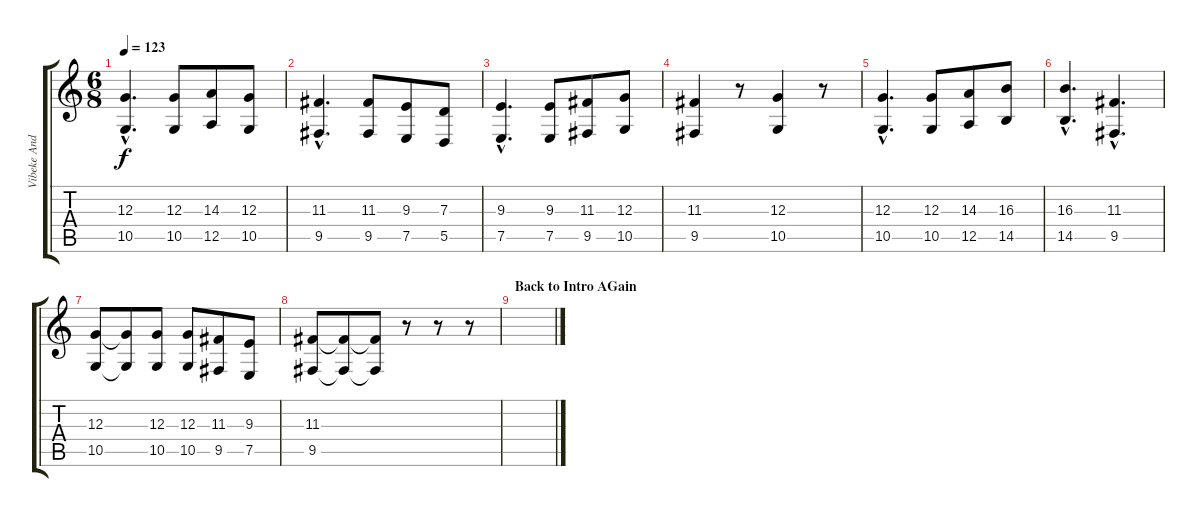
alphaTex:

\track ("Vibeke And Choir" "Vibeke And") {instrument choiraahs}
\staff {score tabs}
\tuning (E4 B3 G3 D3 A2 E2) {hide}
\ts (6 8)
\tempo 123
\clef g2
\ks c
(12.3{hac} 10.5{hac}).4{d dy f} (12.3 10.5).8 (14.3 12.5).8 (12.3 10.5).8 |
(11.3{hac} 9.5{hac}).4{d} (11.3 9.5).8 (9.3 7.5).8 (7.3 5.5).8 |
(9.3{hac} 7.5{hac}).4{d} (9.3 7.5).8 (11.3 9.5).8 (12.3 10.5).8 |
(11.3 9.5).4 r.8 (12.3 10.5).4 r.8 |
(12.3{hac} 10.5{hac}).4{d} (12.3 10.5).8 (14.3 12.5).8 (16.3 14.5).8 |
(16.3{hac} 14.5{hac}).4{d} (11.3{hac} 9.5{hac}).4{d} |
(12.3 10.5).8 (12.3{t} 10.5{t}).8 (12.3 10.5).8 (12.3 10.5).8 (11.3 9.5).8 (9.3 7.5).8 |
(11.3 9.5).8 (11.3{t} 9.5{t}).8 (11.3{t} 9.5{t}).8 r.8 r.8 r.8 |
\section ("" "Back to Intro AGain")
